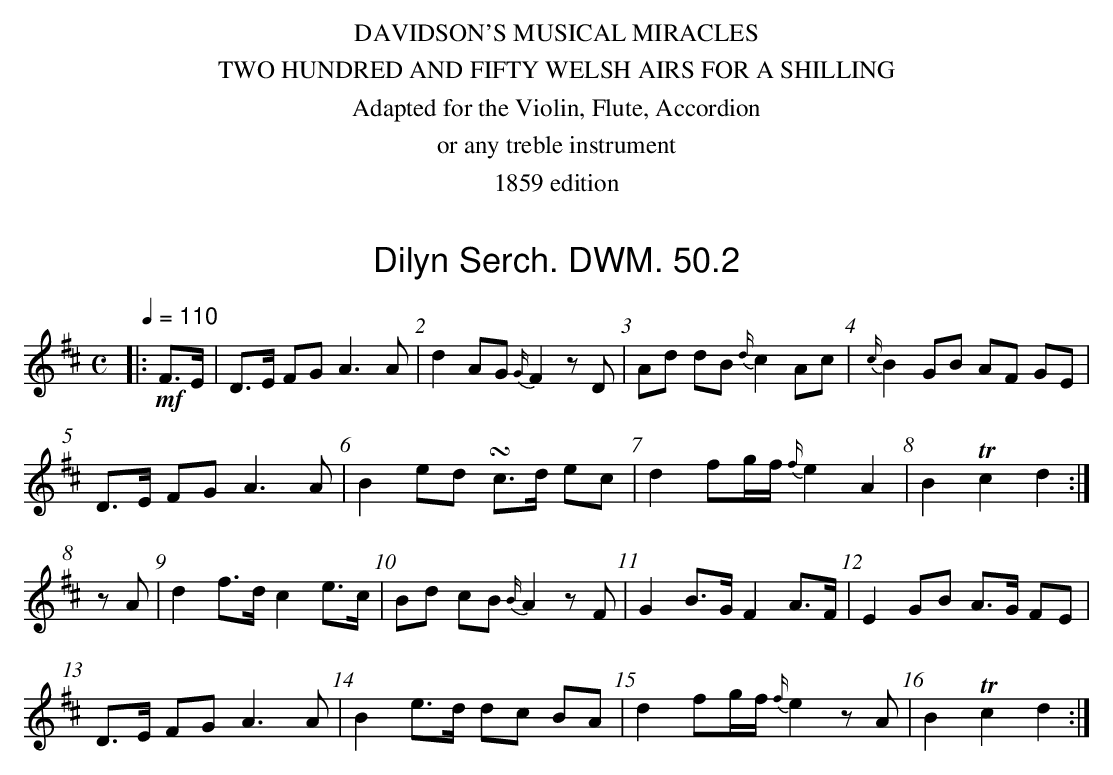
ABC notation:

X:1
T:Dilyn Serch. DWM. 50.2
M:C
L:1/8
Q:1/4=110
K:D
|:!mf!F>E|D>E FG A3A|d2 AG {G/}F2 zD|Ad dB {d/}c2 Ac|{c/}B2 GB AF GE|
D>E FG A3A|B2 ed !turn!c>d ec|d2 fg/f/ {f/}e2A2|B2 Tc2 d2:|
zA|d2 f>d c2 e>c|Bd cB {B/}A2 zF|G2 B>G F2 A>F|E2 GB A>G FE|
D>E FG A3A|B2 e>d dc BA|d2 fg/f/ {f/}e2 zA|B2 Tc2 d2:|
